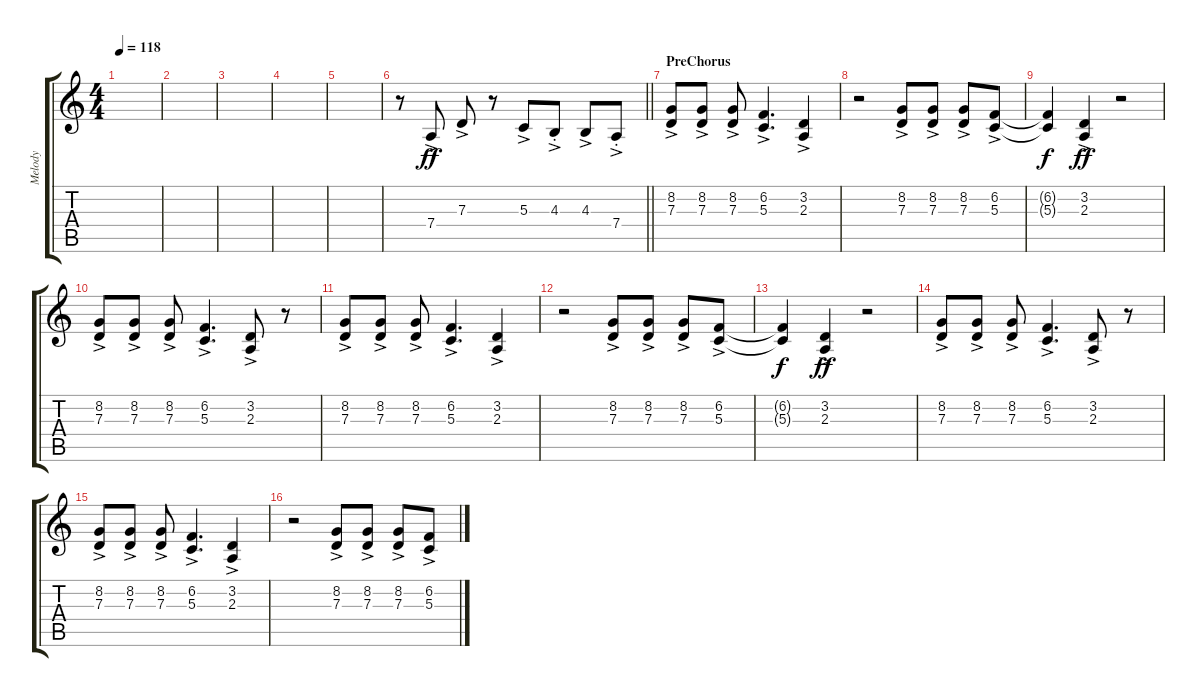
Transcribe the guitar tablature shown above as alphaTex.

\track ("Melody" "Melody") {instrument clavinet}
\staff {score tabs}
\tuning (E4 B3 G3 D3 A2 E2) {hide}
\ts (4 4)
\tempo 118
\clef g2
\ks c
|
|
|
|
|
\barLineRight lightlight
r.8 7.4{ac}.8{dy ff} 7.3{ac}.8 r.8 5.3{ac}.8 4.3{ac st}.8 4.3{ac}.8 7.4{ac st}.8 |
\section ("" "PreChorus")
(8.2{ac} 7.3{ac}).8 (8.2{ac} 7.3{ac}).8 (8.2{ac} 7.3{ac}).8 (6.2{ac} 5.3{ac}).4{d} (3.2{ac} 2.3{ac}).4 |
r.2 (8.2{ac} 7.3{ac}).8 (8.2{ac} 7.3{ac}).8 (8.2{ac} 7.3{ac}).8 (6.2{ac} 5.3{ac}).8 |
(6.2{t} 5.3{t}).4{dy f} (3.2{ac} 2.3{ac}).4{dy ff} r.2 |
(8.2{ac} 7.3{ac}).8 (8.2{ac} 7.3{ac}).8 (8.2{ac} 7.3{ac}).8 (6.2{ac} 5.3{ac}).4{d} (3.2{ac} 2.3{ac}).8 r.8 |
(8.2{ac} 7.3{ac}).8 (8.2{ac} 7.3{ac}).8 (8.2{ac} 7.3{ac}).8 (6.2{ac} 5.3{ac}).4{d} (3.2{ac} 2.3{ac}).4 |
r.2 (8.2{ac} 7.3{ac}).8 (8.2{ac} 7.3{ac}).8 (8.2{ac} 7.3{ac}).8 (6.2{ac} 5.3{ac}).8 |
(6.2{t} 5.3{t}).4{dy f} (3.2{ac} 2.3{ac}).4{dy ff} r.2 |
(8.2{ac} 7.3{ac}).8 (8.2{ac} 7.3{ac}).8 (8.2{ac} 7.3{ac}).8 (6.2{ac} 5.3{ac}).4{d} (3.2{ac} 2.3{ac}).8 r.8 |
(8.2{ac} 7.3{ac}).8 (8.2{ac} 7.3{ac}).8 (8.2{ac} 7.3{ac}).8 (6.2{ac} 5.3{ac}).4{d} (3.2{ac} 2.3{ac}).4 |
r.2 (8.2{ac} 7.3{ac}).8 (8.2{ac} 7.3{ac}).8 (8.2{ac} 7.3{ac}).8 (6.2{ac} 5.3{ac}).8
